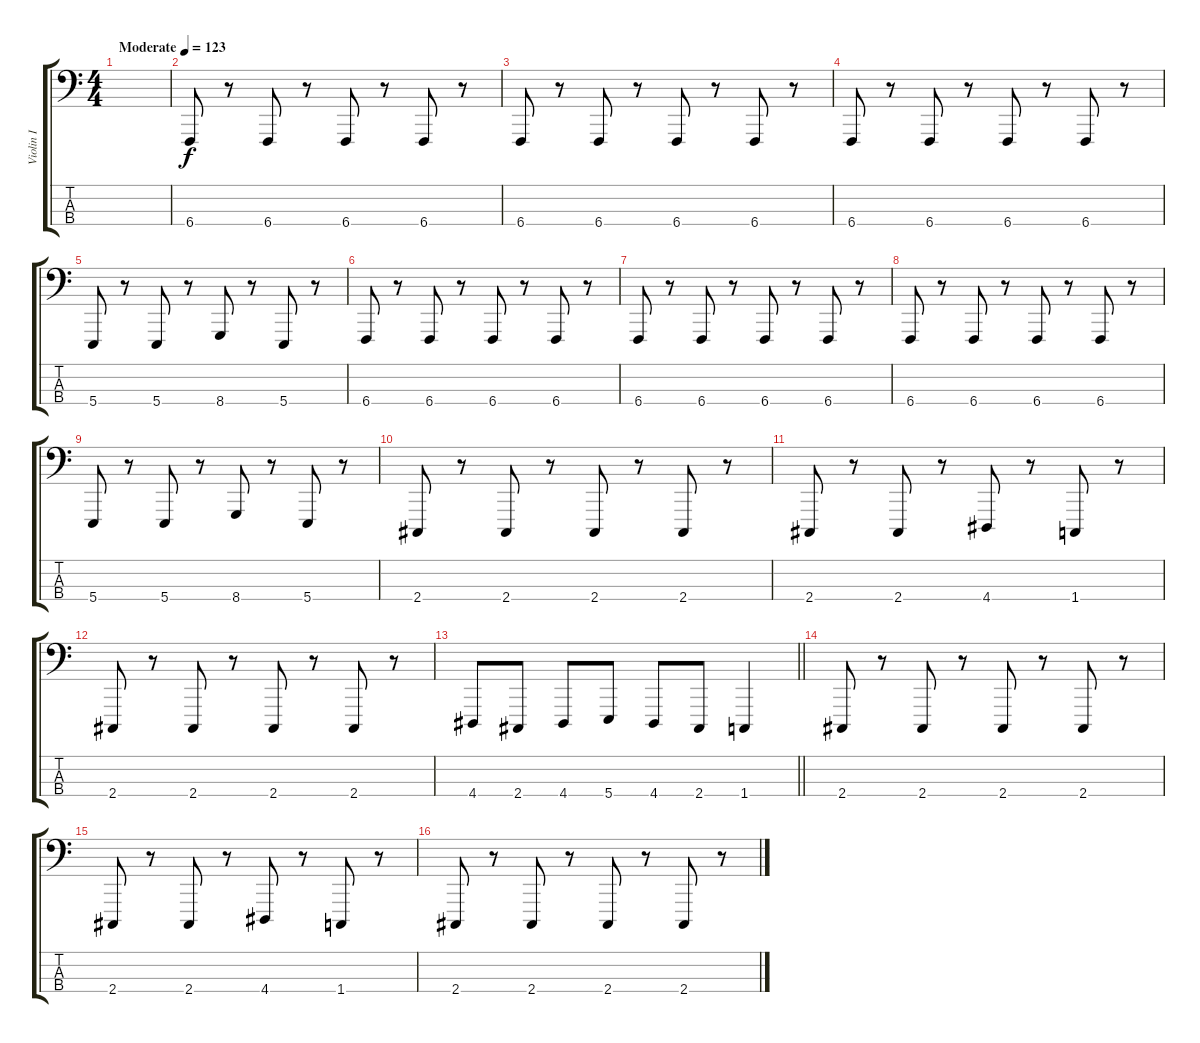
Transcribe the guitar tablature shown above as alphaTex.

\track ("Violin I" "Violin I") {instrument cello}
\staff {score tabs}
\tuning (E2 B1 Gb1 B0) {hide}
\ts (4 4)
\tempo (123 "Moderate")
\clef f4
\ks c
|
6.4.8 r.8 6.4.8 r.8 6.4.8 r.8 6.4.8 r.8 |
6.4.8 r.8 6.4.8 r.8 6.4.8 r.8 6.4.8 r.8 |
6.4.8 r.8 6.4.8 r.8 6.4.8 r.8 6.4.8 r.8 |
5.4.8 r.8 5.4.8 r.8 8.4.8 r.8 5.4.8 r.8 |
6.4.8 r.8 6.4.8 r.8 6.4.8 r.8 6.4.8 r.8 |
6.4.8 r.8 6.4.8 r.8 6.4.8 r.8 6.4.8 r.8 |
6.4.8 r.8 6.4.8 r.8 6.4.8 r.8 6.4.8 r.8 |
5.4.8 r.8 5.4.8 r.8 8.4.8 r.8 5.4.8 r.8 |
2.4.8 r.8 2.4.8 r.8 2.4.8 r.8 2.4.8 r.8 |
2.4.8 r.8 2.4.8 r.8 4.4.8 r.8 1.4.8 r.8 |
2.4.8 r.8 2.4.8 r.8 2.4.8 r.8 2.4.8 r.8 |
\barLineRight lightlight
4.4.8 2.4.8 4.4.8 5.4.8 4.4.8 2.4.8 1.4.4 |
2.4.8 r.8 2.4.8 r.8 2.4.8 r.8 2.4.8 r.8 |
2.4.8 r.8 2.4.8 r.8 4.4.8 r.8 1.4.8 r.8 |
2.4.8 r.8 2.4.8 r.8 2.4.8 r.8 2.4.8 r.8
